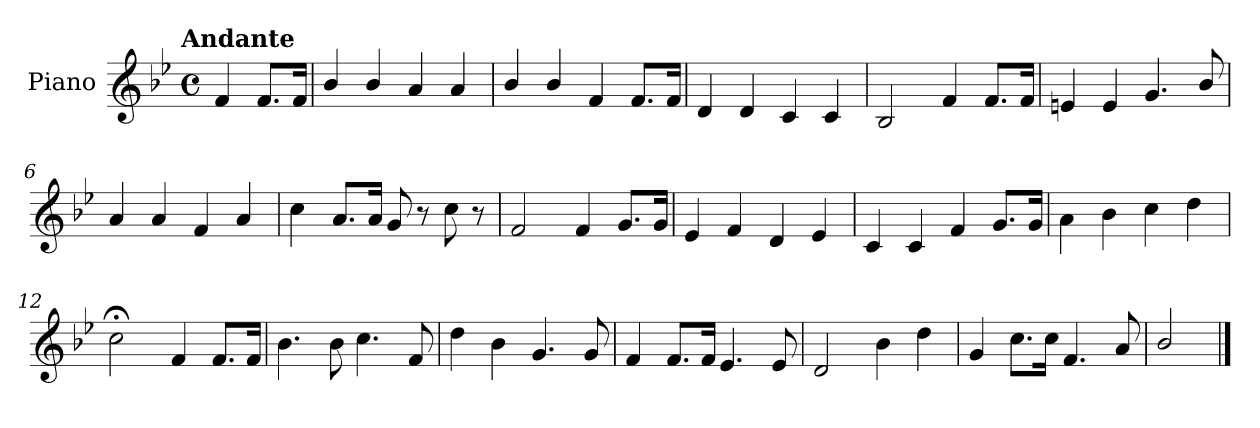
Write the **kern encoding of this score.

**kern
*part1
*staff1
*I"Piano
*I'Pno.
*clefG2
*k[b-e-]
!!LO:TX:omd:t=Andante
*M4/4
*met(c)
*MM92
=
4f/
8.f/L
16f/Jk
=1
4b-/
4b-/
4a/
4a/
=2
4b-/
4b-/
4f/
8.f/L
16f/Jk
=3
4d/
4d/
4c/
4c/
=4
2B-/
4f/
8.f/L
16f/Jk
=5
4en/
4e/
4.g/
8b-/
!!LO:LB:g=z
=6
4a/
4a/
4f/
4a/
=7
4cc\
8.a/L
16a/Jk
8g/
8r
8cc\
8r
=8
2f/
4f/
8.g/L
16g/Jk
=9
4e-/
4f/
4d/
4e-/
=10
4c/
4c/
4f/
8.g/L
16g/Jk
=11
4a\
4b-\
4cc\
4dd\
!!LO:LB:g=z
=12
2cc;<\
4f/
8.f/L
16f/Jk
=13
4.b-\
8b-\
4.cc\
8f/
=14
4dd\
4b-\
4.g/
8g/
=15
4f/
8.f/L
16f/Jk
4.e-/
8e-/
=16
2d/
4b-\
4dd\
=17
4g/
8.cc\L
16cc\Jk
4.f/
8a/
=18
2b-/
==
*-
